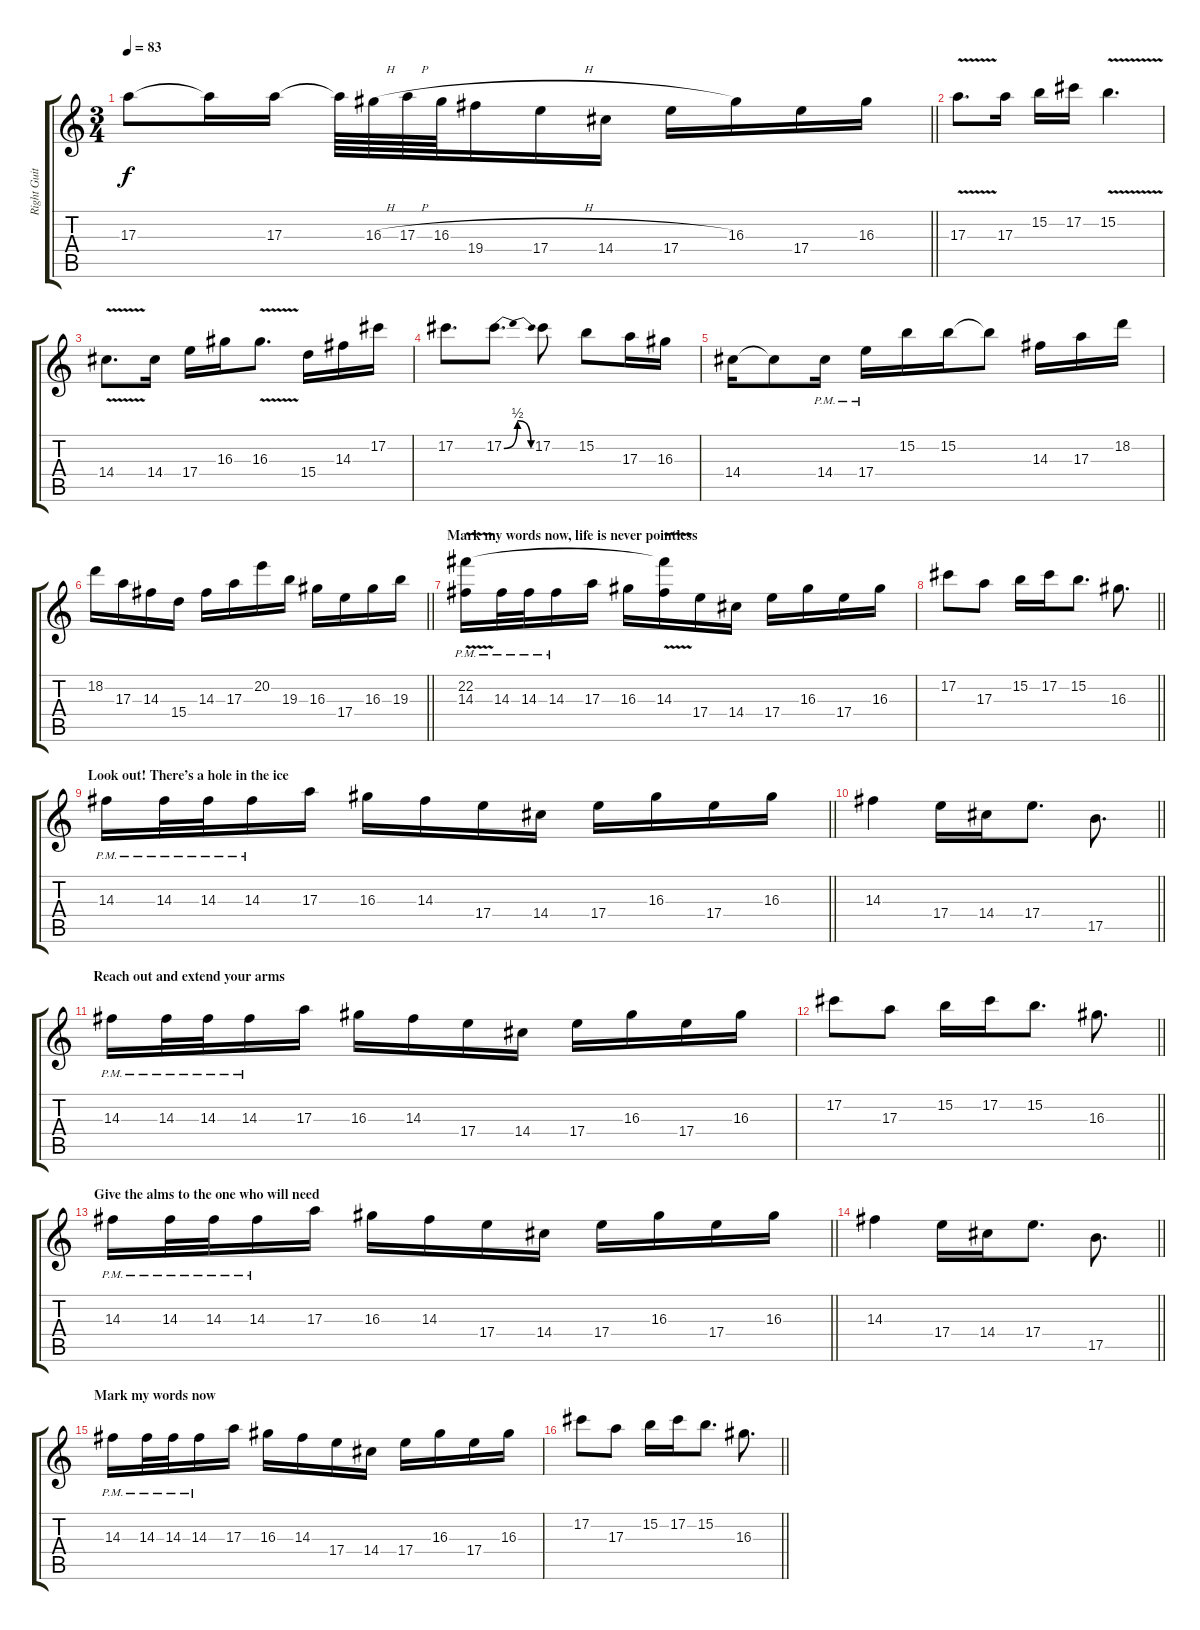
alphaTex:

\track ("Right Guitar (lead)" "Right Guit") {instrument overdrivenguitar}
\staff {score tabs}
\tuning (Db4 Ab3 E3 B2 Gb2 Db2) {hide}
\ts (3 4)
\tempo 83
\clef g2
\barLineRight lightlight
\ks c
17.3.8{dy f} 17.3{t}.16 17.3.16 17.3{t}.64 16.3{h}.64 17.3{h}.64 16.3{h}.64 19.4.16 17.4.16 14.4.16 17.4.16 16.3.16 17.4.16 16.3.16 |
17.3{v}.8{d} 17.3.16 15.2.16 17.2.16 15.2{v}.4{d} |
14.4{v}.8{d} 14.4.16 17.4.16 16.3.16 16.3{v}.8{d} 15.4.16 14.3.16 17.2.16 |
17.2.8{d} 17.2{be (bendrelease 0 0 30 2 45 2 60 0)}.8{d} 17.2.8 15.2.8 17.3.16 16.3.16 |
14.4.16 14.4{t}.8 14.4{pm}.16 17.4{pm}.16 15.2.16 15.2.16 15.2{t}.8 14.3.16 17.3.16 18.2.16 |
\barLineRight lightlight
18.2.16 17.3.16 14.3.16 15.4.16 14.3.16 17.3.16 20.2.16 19.3.16 16.3.16 17.4.16 16.3.16 19.3.16 |
\section ("" "Mark my words now, life is never pointless")
(22.2{v} 14.3{pm}).16 14.3{pm}.32 14.3{pm}.32 14.3{pm}.16 17.3.16 16.3.16 (22.2{t} 14.3).16 17.4.16 14.4.16 17.4.16 16.3.16 17.4.16 16.3.16 |
\barLineRight lightlight
17.2.8 17.3.8 15.2.16 17.2.16 15.2.8{d} 16.3.8{d} |
\section ("" "Look out! There’s a hole in the ice")
\barLineRight lightlight
14.3{pm}.16 14.3{pm}.32 14.3{pm}.32 14.3{pm}.16 17.3.16 16.3.16 14.3.16 17.4.16 14.4.16 17.4.16 16.3.16 17.4.16 16.3.16 |
\barLineRight lightlight
14.3.4 17.4.16 14.4.16 17.4.8{d} 17.5.8{d} |
\section ("" "Reach out and extend your arms")
14.3{pm}.16 14.3{pm}.32 14.3{pm}.32 14.3{pm}.16 17.3.16 16.3.16 14.3.16 17.4.16 14.4.16 17.4.16 16.3.16 17.4.16 16.3.16 |
\barLineRight lightlight
17.2.8 17.3.8 15.2.16 17.2.16 15.2.8{d} 16.3.8{d} |
\section ("" "Give the alms to the one who will need")
\barLineRight lightlight
14.3{pm}.16 14.3{pm}.32 14.3{pm}.32 14.3{pm}.16 17.3.16 16.3.16 14.3.16 17.4.16 14.4.16 17.4.16 16.3.16 17.4.16 16.3.16 |
\barLineRight lightlight
14.3.4 17.4.16 14.4.16 17.4.8{d} 17.5.8{d} |
\section ("" "Mark my words now")
14.3{pm}.16 14.3{pm}.32 14.3{pm}.32 14.3{pm}.16 17.3.16 16.3.16 14.3.16 17.4.16 14.4.16 17.4.16 16.3.16 17.4.16 16.3.16 |
\barLineRight lightlight
17.2.8 17.3.8 15.2.16 17.2.16 15.2.8{d} 16.3.8{d}
